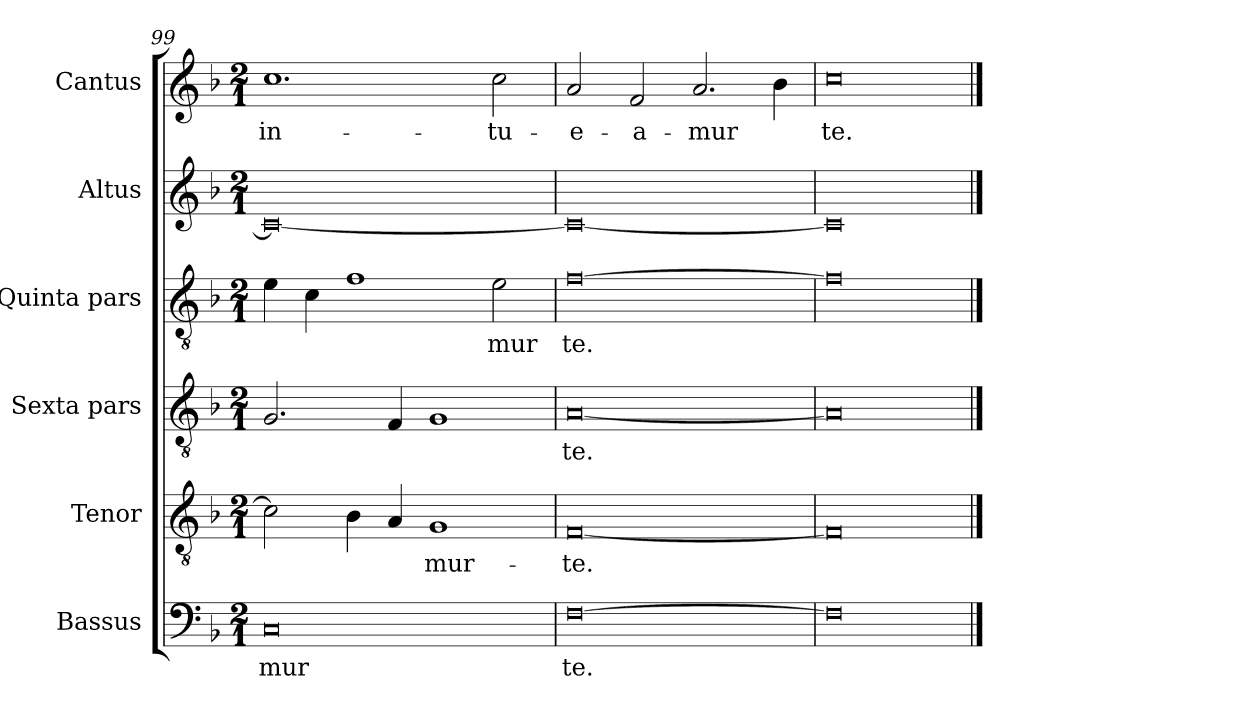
**kern	**text	**kern	**text	**kern	**text	**kern	**text	**kern	**kern	**text
*part6	*part6	*part5	*part5	*part4	*part4	*part3	*part3	*part2	*part1	*part1
*staff6	*staff6	*staff5	*staff5	*staff4	*staff4	*staff3	*staff3	*staff2	*staff1	*staff1
*I"Bassus	*	*I"Tenor	*	*I"Sexta pars	*	*I"Quinta pars	*	*I"Altus	*I"Cantus	*
*I'B.	*	*I'T.	*	*I'S.	*	*I'Q.	*	*I'A.	*I'C.	*
*clefF4	*	*clefGv2	*	*clefGv2	*	*clefGv2	*	*clefG2	*clefG2	*
*k[b-]	*	*k[b-]	*	*k[b-]	*	*k[b-]	*	*k[b-]	*k[b-]	*
*M2/1	*	*M2/1	*	*M2/1	*	*M2/1	*	*M2/1	*M2/1	*
=99	=99	=99	=99	=99	=99	=99	=99	=99	=99	=99
!	!LO:LY:b	!	!	!	!	!	!	!	!	!LO:LY:b
0C	-mur	2c\]	.	2.G/	.	4e\	.	0c_	1.cc	in-
.	.	.	.	.	.	4c\	.	.	.	.
.	.	4B-\	.	.	.	1f	.	.	.	.
.	.	4A/	.	4F/	.	.	.	.	.	.
!	!	!	!LO:LY:b	!	!	!	!	!	!	!
.	.	1G	-mur-	1G	.	.	.	.	.	.
!	!	!	!	!	!	!	!LO:LY:b	!	!	!LO:LY:b
.	.	.	.	.	.	2e\	-mur	.	2cc\	-tu-
=100	=100	=100	=100	=100	=100	=100	=100	=100	=100	=100
!	!LO:LY:b	!	!LO:LY:b	!	!LO:LY:b	!	!LO:LY:b	!	!	!LO:LY:b
[0F	te.	[0F	-te.	[0A	-te.	[0f	te.	0c_	2a/	-e-
!	!	!	!	!	!	!	!	!	!	!LO:LY:b
.	.	.	.	.	.	.	.	.	2f/	-a-
!	!	!	!	!	!	!	!	!	!	!LO:LY:b
.	.	.	.	.	.	.	.	.	2.a/	-mur
.	.	.	.	.	.	.	.	.	4b-\	.
=101	=101	=101	=101	=101	=101	=101	=101	=101	=101	=101
!	!	!	!	!	!	!	!	!	!	!LO:LY:b
0F]	.	0F]	.	0A]	.	0f]	.	0c]	0cc	te.
==	==	==	==	==	==	==	==	==	==	==
*-	*-	*-	*-	*-	*-	*-	*-	*-	*-	*-
